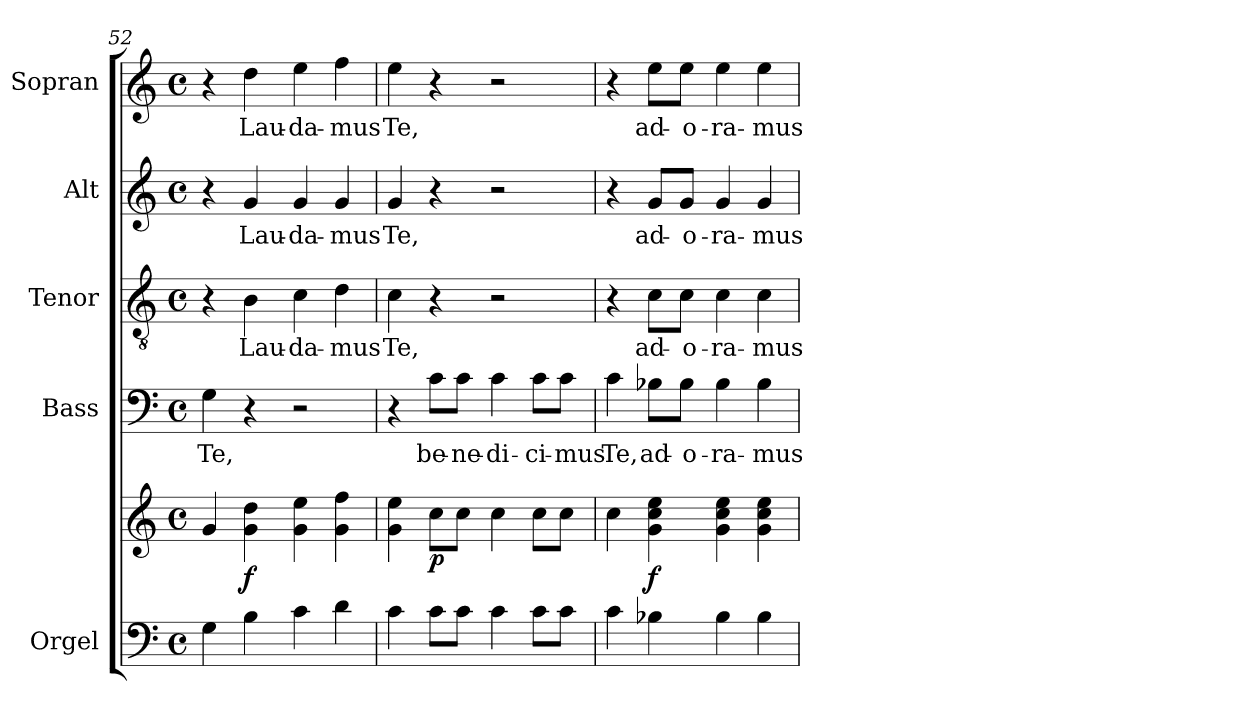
**kern	**kern	**dynam	**kern	**text	**kern	**text	**kern	**text	**kern	**text
*part5	*part5	*part5	*part4	*part4	*part3	*part3	*part2	*part2	*part1	*part1
*staff6	*staff5	*staff5/6	*staff4	*staff4	*staff3	*staff3	*staff2	*staff2	*staff1	*staff1
*I"Orgel	*	*	*I"Bass	*	*I"Tenor	*	*I"Alt	*	*I"Sopran	*
*I'Org.	*	*	*I'B.	*	*I'T.	*	*I'A.	*	*I'S.	*
*clefF4	*clefG2	*	*clefF4	*	*clefGv2	*	*clefG2	*	*clefG2	*
*k[]	*k[]	*	*k[]	*	*k[]	*	*k[]	*	*k[]	*
*C:	*C:	*	*C:	*	*C:	*	*C:	*	*C:	*
*M4/4	*M4/4	*	*M4/4	*	*M4/4	*	*M4/4	*	*M4/4	*
*met(c)	*met(c)	*	*met(c)	*	*met(c)	*	*met(c)	*	*met(c)	*
=52	=52	=52	=52	=52	=52	=52	=52	=52	=52	=52
!	!	!	!	!LO:LY:b	!	!	!	!	!	!
4G\	4g/	.	4G\	Te,	4r	.	4r	.	4r	.
!	!	!LO:DY:b	!	!	!	!LO:LY:b	!	!LO:LY:b	!	!LO:LY:b
4B\	4g\ 4dd\	f	4r	.	4B\	Lau-	4g/	Lau-	4dd\	Lau-
!	!	!	!	!	!	!LO:LY:b	!	!LO:LY:b	!	!LO:LY:b
4c\	4g\ 4ee\	.	2r	.	4c\	-da-	4g/	-da-	4ee\	-da-
!	!	!	!	!	!	!LO:LY:b	!	!LO:LY:b	!	!LO:LY:b
4d\	4g\ 4ff\	.	.	.	4d\	-mus	4g/	-mus	4ff\	-mus
=53	=53	=53	=53	=53	=53	=53	=53	=53	=53	=53
!	!	!	!	!	!	!LO:LY:b	!	!LO:LY:b	!	!LO:LY:b
4c\	4g\ 4ee\	.	4r	.	4c\	Te,	4g/	Te,	4ee\	Te,
!	!	!LO:DY:b	!	!LO:LY:b	!	!	!	!	!	!
8c\L	8cc\L	p	8c\L	be-	4r	.	4r	.	4r	.
!	!	!	!	!LO:LY:b	!	!	!	!	!	!
8c\J	8cc\J	.	8c\J	-ne-	.	.	.	.	.	.
!	!	!	!	!LO:LY:b	!	!	!	!	!	!
4c\	4cc\	.	4c\	-di-	2r	.	2r	.	2r	.
!	!	!	!	!LO:LY:b	!	!	!	!	!	!
8c\L	8cc\L	.	8c\L	-ci-	.	.	.	.	.	.
!	!	!	!	!LO:LY:b	!	!	!	!	!	!
8c\J	8cc\J	.	8c\J	-mus	.	.	.	.	.	.
=54	=54	=54	=54	=54	=54	=54	=54	=54	=54	=54
!	!	!	!	!LO:LY:b	!	!	!	!	!	!
4c\	4cc\	.	4c\	Te,	4r	.	4r	.	4r	.
!	!	!LO:DY:b	!	!LO:LY:b	!	!LO:LY:b	!	!LO:LY:b	!	!LO:LY:b
4B-X\	4g\ 4cc\ 4ee\	f	8B-X\L	ad-	8c\L	ad-	8g/L	ad-	8ee\L	ad-
!	!	!	!	!LO:LY:b	!	!LO:LY:b	!	!LO:LY:b	!	!LO:LY:b
.	.	.	8B-\J	-o-	8c\J	-o-	8g/J	-o-	8ee\J	-o-
!	!	!	!	!LO:LY:b	!	!LO:LY:b	!	!LO:LY:b	!	!LO:LY:b
4B-\	4g\ 4cc\ 4ee\	.	4B-\	-ra-	4c\	-ra-	4g/	-ra-	4ee\	-ra-
!	!	!	!	!LO:LY:b	!	!LO:LY:b	!	!LO:LY:b	!	!LO:LY:b
4B-\	4g\ 4cc\ 4ee\	.	4B-\	-mus	4c\	-mus	4g/	-mus	4ee\	-mus
=	=	=	=	=	=	=	=	=	=	=
*-	*-	*-	*-	*-	*-	*-	*-	*-	*-	*-
